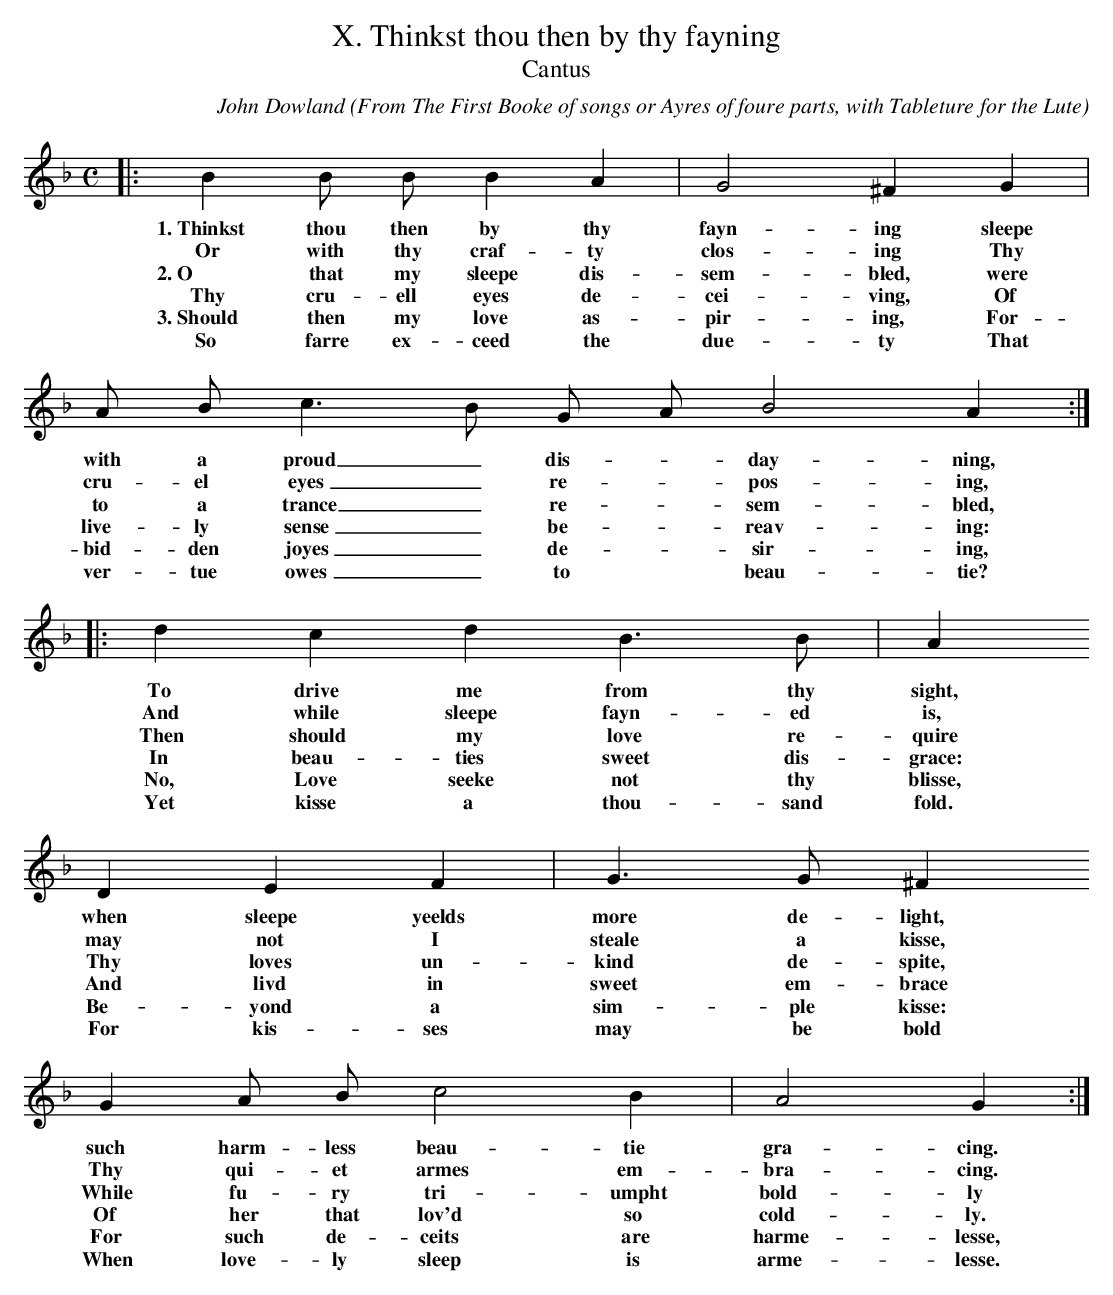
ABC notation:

X:1
T:X. Thinkst thou then by thy fayning
T: Cantus
C: John Dowland
O: From The First Booke of songs or Ayres of foure parts, with Tableture for the Lute
L:1/4
M:C
K:G dor
 |:B B/ B/ B A | G2 ^F G |
w: 1.~Thinkst thou then by thy fayn- ing sleepe
w:    Or with thy craf- ty clos- ing Thy
w: 2.~O that  my sleepe dis- sem- bled, were
w:    Thy cru- ell eyes de- cei- ving, Of
w: 3.~Should then my love as- pir- ing, For-
w:    So farre ex- ceed the due- ty That
A/ B/ c > B G/ A/ B2 A :|
w: with a proud _ dis- * day-   ning,
w: cru- el eyes _ re- * pos- ing,
w:  to a trance _  re- * sem- bled,
w:  live- ly sense _ be- * reav- ing:
w:  bid- den joyes _ de- * sir- ing,
w:  ver- tue owes _ to * beau- tie?
|: d c d B > B | A
w: To drive me from thy sight,
w: And while sleepe fayn- ed is,
w: Then should my love re- quire
w: In beau- ties sweet dis- grace:
w: No, Love seeke not thy blisse,
w: Yet kisse a thou- sand fold.
D E F | G > G ^F
w: when sleepe yeelds more de- light,
w: may not I steale a kisse,
w: Thy loves un- kind de- spite,
w: And livd in sweet em- brace
w: Be- yond a sim- ple kisse:
w: For kis- ses may be bold
G A/ B/ c2 B | A2 G :|
w: such harm- less beau- tie gra- cing.
w: Thy qui- et armes em- bra- cing.
w: While fu- ry tri- umpht bold- ly
w: Of her that lov'd so cold- ly.
w: For such de- ceits are harme- lesse,
w: When love- ly sleep is arme- lesse.
